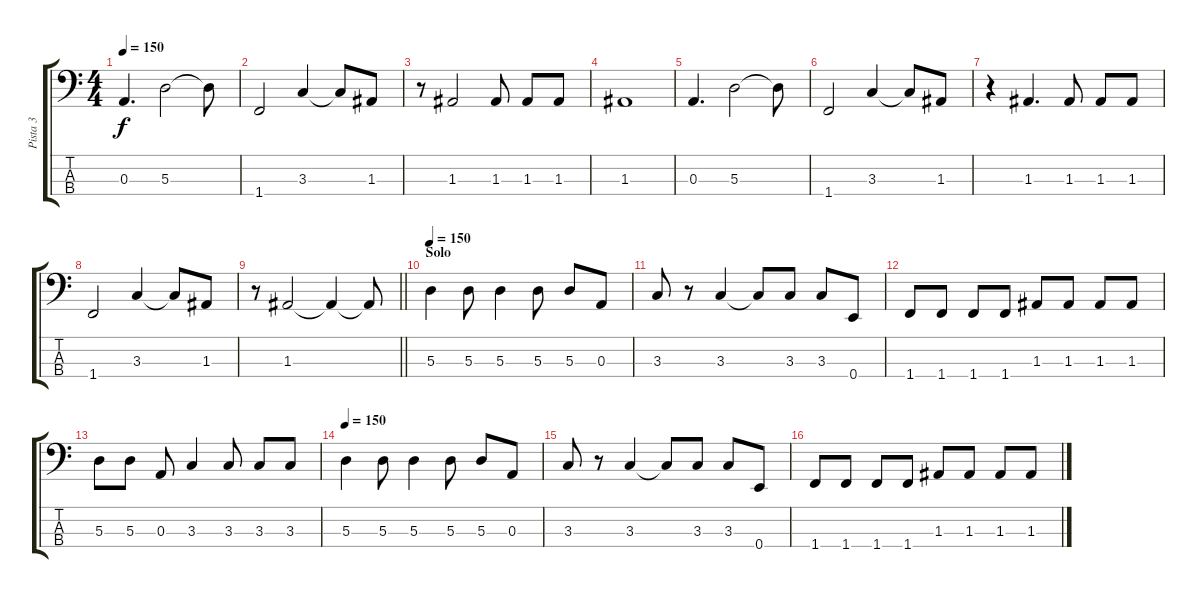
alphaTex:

\track ("Pista 3" "Pista 3") {instrument electricbasspick}
\staff {score tabs}
\tuning (G2 D2 A1 E1) {hide}
\ts (4 4)
\tempo 150
\clef f4
\ks c
0.3.4{d dy f} 5.3.2 5.3{t}.8 |
1.4.2 3.3.4 3.3{t}.8 1.3.8 |
r.8 1.3.2 1.3.8 1.3.8 1.3.8 |
1.3.1 |
0.3.4{d} 5.3.2 5.3{t}.8 |
1.4.2 3.3.4 3.3{t}.8 1.3.8 |
r.4 1.3.4{d} 1.3.8 1.3.8 1.3.8 |
1.4.2 3.3.4 3.3{t}.8 1.3.8 |
\barLineRight lightlight
r.8 1.3.2 1.3{t}.4 1.3{t}.8 |
\section ("" "Solo")
\tempo 150
5.3.4 5.3.8 5.3.4 5.3.8 5.3.8 0.3.8 |
3.3.8 r.8 3.3.4 3.3{t}.8 3.3.8 3.3.8 0.4.8 |
1.4.8 1.4.8 1.4.8 1.4.8 1.3.8 1.3.8 1.3.8 1.3.8 |
5.3.8 5.3.8 0.3.8 3.3.4 3.3.8 3.3.8 3.3.8 |
\tempo 150
5.3.4 5.3.8 5.3.4 5.3.8 5.3.8 0.3.8 |
3.3.8 r.8 3.3.4 3.3{t}.8 3.3.8 3.3.8 0.4.8 |
1.4.8 1.4.8 1.4.8 1.4.8 1.3.8 1.3.8 1.3.8 1.3.8
